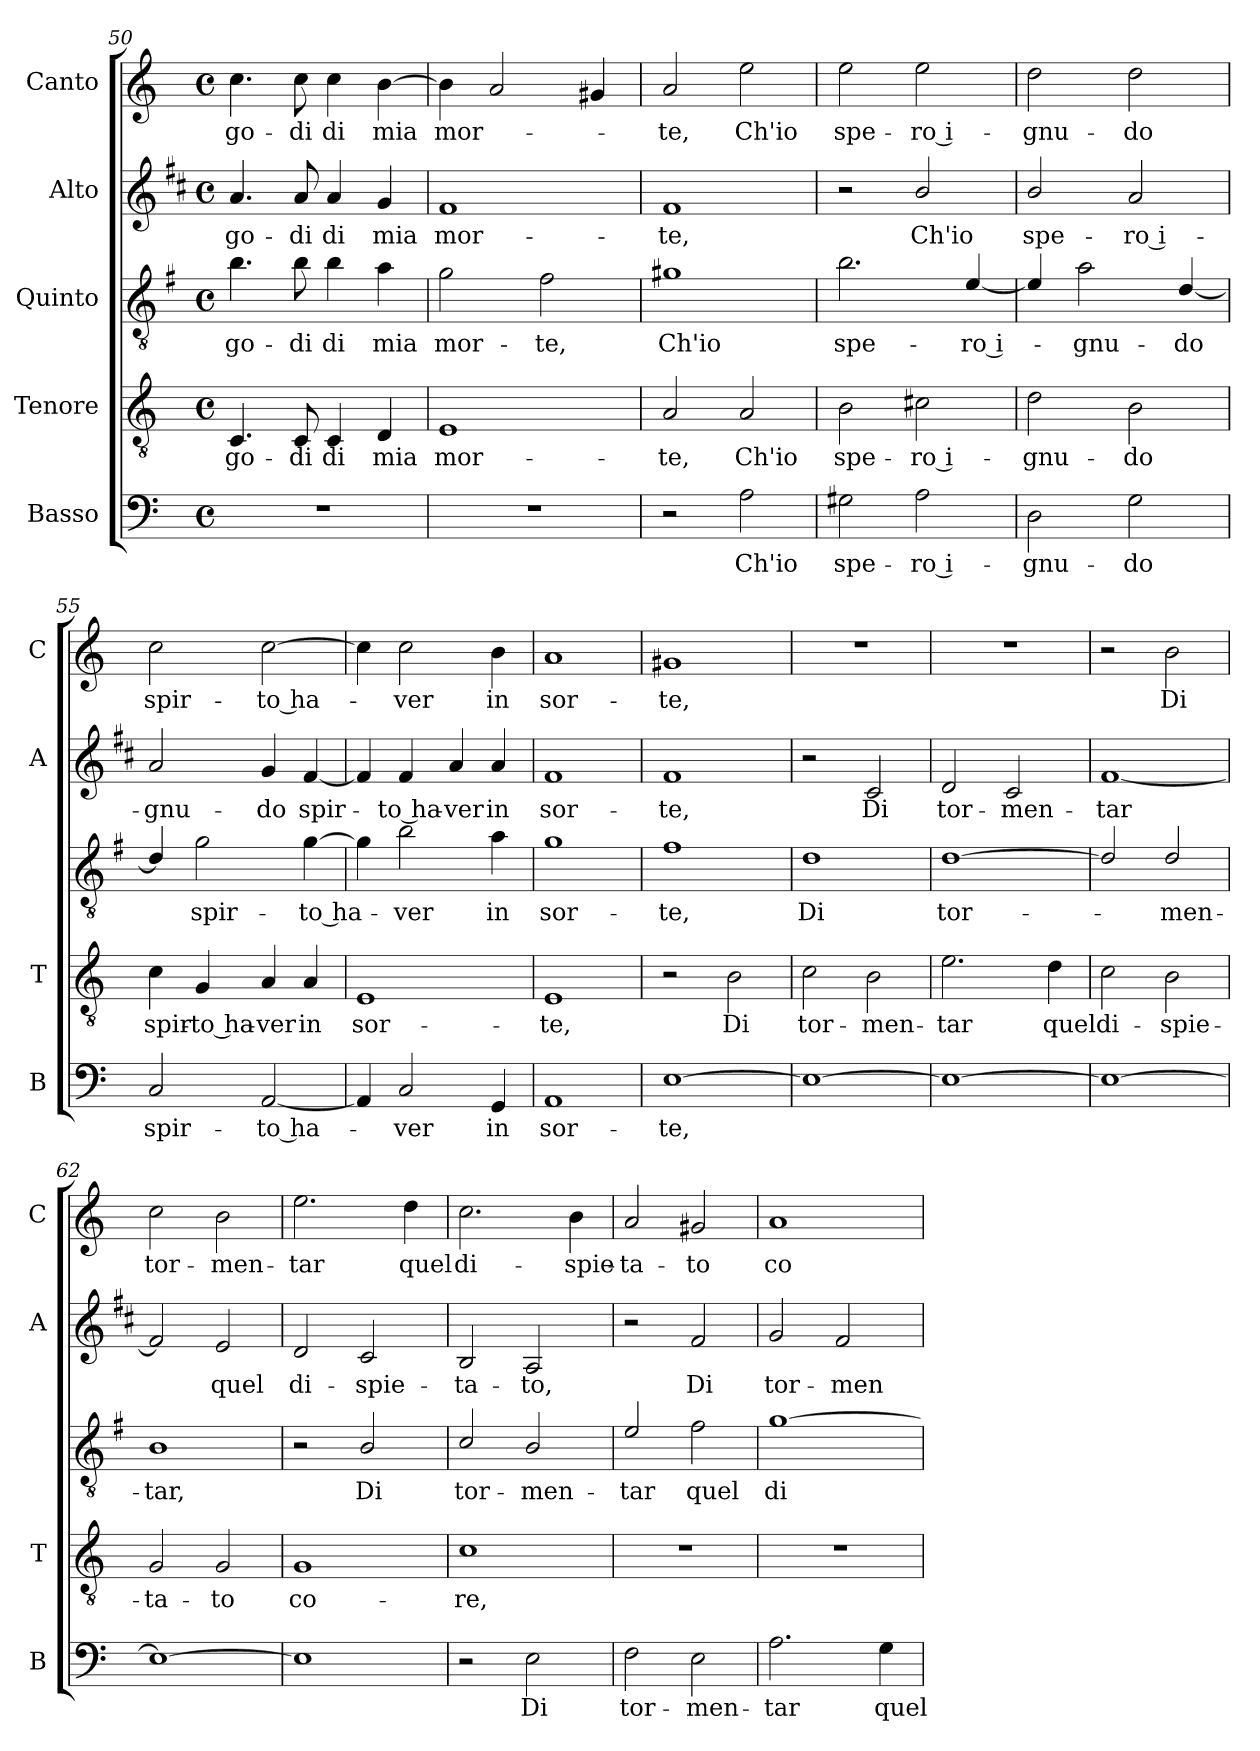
**kern	**text	**kern	**text	**kern	**text	**kern	**text	**kern	**text
*part5	*part5	*part4	*part4	*part3	*part3	*part2	*part2	*part1	*part1
*staff5	*staff5	*staff4	*staff4	*staff3	*staff3	*staff2	*staff2	*staff1	*staff1
*I"Basso	*	*I"Tenore	*	*I"Quinto	*	*I"Alto	*	*I"Canto	*
*I'B	*	*I'T	*	*	*	*I'A	*	*I'C	*
*clefF4	*	*clefGv2	*	*clefGv2	*	*clefG2	*	*clefG2	*
*	*	*	*	*ITrd4c7	*	*ITrd1c2	*	*	*
*k[]	*	*k[]	*	*k[]	*	*k[]	*	*k[]	*
*C:	*	*C:	*	*C:	*	*C:	*	*C:	*
*M4/4	*	*M4/4	*	*M4/4	*	*M4/4	*	*M4/4	*
*met(c)	*	*met(c)	*	*met(c)	*	*met(c)	*	*met(c)	*
=50	=50	=50	=50	=50	=50	=50	=50	=50	=50
!	!	!	!LO:LY:b	!	!LO:LY:b	!	!LO:LY:b	!	!LO:LY:b
1r	.	4.C/	go-	4.e\	go-	4.g/	go-	4.cc\	go-
!	!	!	!LO:LY:b	!	!LO:LY:b	!	!LO:LY:b	!	!LO:LY:b
.	.	8C/	-di	8e\	-di	8g/	-di	8cc\	-di
!	!	!	!LO:LY:b	!	!LO:LY:b	!	!LO:LY:b	!	!LO:LY:b
.	.	4C/	di	4e\	di	4g/	di	4cc\	di
!	!	!	!LO:LY:b	!	!LO:LY:b	!	!LO:LY:b	!	!LO:LY:b
.	.	4D/	mia	4d\	mia	4f/	mia	[4b\	mia
=51	=51	=51	=51	=51	=51	=51	=51	=51	=51
!	!	!	!LO:LY:b	!	!LO:LY:b	!	!LO:LY:b	!	!LO:LY:b
1r	.	1E	mor-	2c\	mor-	1e	mor-	4b\]	mor-
.	.	.	.	.	.	.	.	2a/	.
!	!	!	!	!	!LO:LY:b	!	!	!	!
.	.	.	.	2B\	-te,	.	.	.	.
.	.	.	.	.	.	.	.	4g#X/	.
=52	=52	=52	=52	=52	=52	=52	=52	=52	=52
!	!	!	!LO:LY:b	!	!LO:LY:b	!	!LO:LY:b	!	!LO:LY:b
2r	.	2A/	-te,	1c#X	Ch'io	1e	-te,	2a/	-te,
!	!LO:LY:b	!	!LO:LY:b	!	!	!	!	!	!LO:LY:b
2A\	Ch'io	2A/	Ch'io	.	.	.	.	2ee\	Ch'io
=53	=53	=53	=53	=53	=53	=53	=53	=53	=53
!	!LO:LY:b	!	!LO:LY:b	!	!LO:LY:b	!	!	!	!LO:LY:b
2G#X\	spe-	2B\	spe-	2.e\	spe-	2r	.	2ee\	spe-
!	!LO:LY:b	!	!LO:LY:b	!	!	!	!LO:LY:b	!	!LO:LY:b
2A\	-ro i-	2c#X\	-ro i-	.	.	2a/	Ch'io	2ee\	-ro i-
!	!	!	!	!	!LO:LY:b	!	!	!	!
.	.	.	.	[4A/	-ro i-	.	.	.	.
=54	=54	=54	=54	=54	=54	=54	=54	=54	=54
!	!LO:LY:b	!	!LO:LY:b	!	!	!	!LO:LY:b	!	!LO:LY:b
2D\	-gnu-	2d\	-gnu-	4A/]	.	2a/	spe-	2dd\	-gnu-
!	!	!	!	!	!LO:LY:b	!	!	!	!
.	.	.	.	2d\	-gnu-	.	.	.	.
!	!LO:LY:b	!	!LO:LY:b	!	!	!	!LO:LY:b	!	!LO:LY:b
2G\	-do	2B\	-do	.	.	2g/	-ro i-	2dd\	-do
!	!	!	!	!	!LO:LY:b	!	!	!	!
.	.	.	.	[4G/	-do	.	.	.	.
=55	=55	=55	=55	=55	=55	=55	=55	=55	=55
!	!LO:LY:b	!	!LO:LY:b	!	!	!	!LO:LY:b	!	!LO:LY:b
2C/	spir-	4c\	spir-	4G/]	.	2g/	-gnu-	2cc\	spir-
!	!	!	!LO:LY:b	!	!LO:LY:b	!	!	!	!
.	.	4G/	-to ha-	2c\	spir-	.	.	.	.
!	!LO:LY:b	!	!LO:LY:b	!	!	!	!LO:LY:b	!	!LO:LY:b
[2AA/	-to ha-	4A/	-ver	.	.	4f/	-do	[2cc\	-to ha-
!	!	!	!LO:LY:b	!	!LO:LY:b	!	!LO:LY:b	!	!
.	.	4A/	in	[4c\	-to ha-	[4e/	spir-	.	.
=56	=56	=56	=56	=56	=56	=56	=56	=56	=56
!	!	!	!LO:LY:b	!	!	!	!	!	!
4AA/]	.	1E	sor-	4c\]	.	4e/]	.	4cc\]	.
!	!LO:LY:b	!	!	!	!LO:LY:b	!	!LO:LY:b	!	!LO:LY:b
2C/	-ver	.	.	2e\	-ver	4e/	-to ha-	2cc\	-ver
!	!	!	!	!	!	!	!LO:LY:b	!	!
.	.	.	.	.	.	4g/	-ver	.	.
!	!LO:LY:b	!	!	!	!LO:LY:b	!	!LO:LY:b	!	!LO:LY:b
4GG/	in	.	.	4d\	in	4g/	in	4b\	in
!!LO:LB:g=z
=57	=57	=57	=57	=57	=57	=57	=57	=57	=57
!	!LO:LY:b	!	!LO:LY:b	!	!LO:LY:b	!	!LO:LY:b	!	!LO:LY:b
1AA	sor-	1E	-te,	1c	sor-	1e	sor-	1a	sor-
=58	=58	=58	=58	=58	=58	=58	=58	=58	=58
!	!LO:LY:b	!	!	!	!LO:LY:b	!	!LO:LY:b	!	!LO:LY:b
[1E	-te,	2r	.	1B	-te,	1e	-te,	1g#X	-te,
!	!	!	!LO:LY:b	!	!	!	!	!	!
.	.	2B\	Di	.	.	.	.	.	.
=59	=59	=59	=59	=59	=59	=59	=59	=59	=59
!	!	!	!LO:LY:b	!	!LO:LY:b	!	!	!	!
1E_	.	2c\	tor-	1G	Di	2r	.	1r	.
!	!	!	!LO:LY:b	!	!	!	!LO:LY:b	!	!
.	.	2B\	-men-	.	.	2B/	Di	.	.
=60	=60	=60	=60	=60	=60	=60	=60	=60	=60
!	!	!	!LO:LY:b	!	!LO:LY:b	!	!LO:LY:b	!	!
1E_	.	2.e\	-tar	[1G	tor-	2c/	tor-	1r	.
!	!	!	!	!	!	!	!LO:LY:b	!	!
.	.	.	.	.	.	2B/	-men-	.	.
!	!	!	!LO:LY:b	!	!	!	!	!	!
.	.	4d\	quel	.	.	.	.	.	.
=61	=61	=61	=61	=61	=61	=61	=61	=61	=61
!	!	!	!LO:LY:b	!	!	!	!LO:LY:b	!	!
1E_	.	2c\	di-	2G/]	.	[1e	-tar	2r	.
!	!	!	!LO:LY:b	!	!LO:LY:b	!	!	!	!LO:LY:b
.	.	2B\	-spie-	2G/	-men-	.	.	2b\	Di
=62	=62	=62	=62	=62	=62	=62	=62	=62	=62
!	!	!	!LO:LY:b	!	!LO:LY:b	!	!	!	!LO:LY:b
1E_	.	2G/	-ta-	1E	-tar,	2e/]	.	2cc\	tor-
!	!	!	!LO:LY:b	!	!	!	!LO:LY:b	!	!LO:LY:b
.	.	2G/	-to	.	.	2d/	quel	2b\	-men-
=63	=63	=63	=63	=63	=63	=63	=63	=63	=63
!	!	!	!LO:LY:b	!	!	!	!LO:LY:b	!	!LO:LY:b
1E]	.	1G	co-	2r	.	2c/	di-	2.ee\	-tar
!	!	!	!	!	!LO:LY:b	!	!LO:LY:b	!	!
.	.	.	.	2E/	Di	2B/	-spie-	.	.
!	!	!	!	!	!	!	!	!	!LO:LY:b
.	.	.	.	.	.	.	.	4dd\	quel
=64	=64	=64	=64	=64	=64	=64	=64	=64	=64
!	!	!	!LO:LY:b	!	!LO:LY:b	!	!LO:LY:b	!	!LO:LY:b
2r	.	1c	-re,	2F/	tor-	2A/	-ta-	2.cc\	di-
!	!LO:LY:b	!	!	!	!LO:LY:b	!	!LO:LY:b	!	!
2E\	Di	.	.	2E/	-men-	2G/	-to,	.	.
!	!	!	!	!	!	!	!	!	!LO:LY:b
.	.	.	.	.	.	.	.	4b\	-spie-
!!LO:LB:g=z
=65	=65	=65	=65	=65	=65	=65	=65	=65	=65
!	!LO:LY:b	!	!	!	!LO:LY:b	!	!	!	!LO:LY:b
2F\	tor-	1r	.	2A/	-tar	2r	.	2a/	-ta-
!	!LO:LY:b	!	!	!	!LO:LY:b	!	!LO:LY:b	!	!LO:LY:b
2E\	-men-	.	.	2B\	quel	2e/	Di	2g#X/	-to
=66	=66	=66	=66	=66	=66	=66	=66	=66	=66
!	!LO:LY:b	!	!	!	!LO:LY:b	!	!LO:LY:b	!	!LO:LY:b
2.A\	-tar	1r	.	[1c	di-	2f/	tor-	1a	co-
!	!	!	!	!	!	!	!LO:LY:b	!	!
.	.	.	.	.	.	2e/	-men-	.	.
!	!LO:LY:b	!	!	!	!	!	!	!	!
4G\	quel	.	.	.	.	.	.	.	.
=	=	=	=	=	=	=	=	=	=
*-	*-	*-	*-	*-	*-	*-	*-	*-	*-
